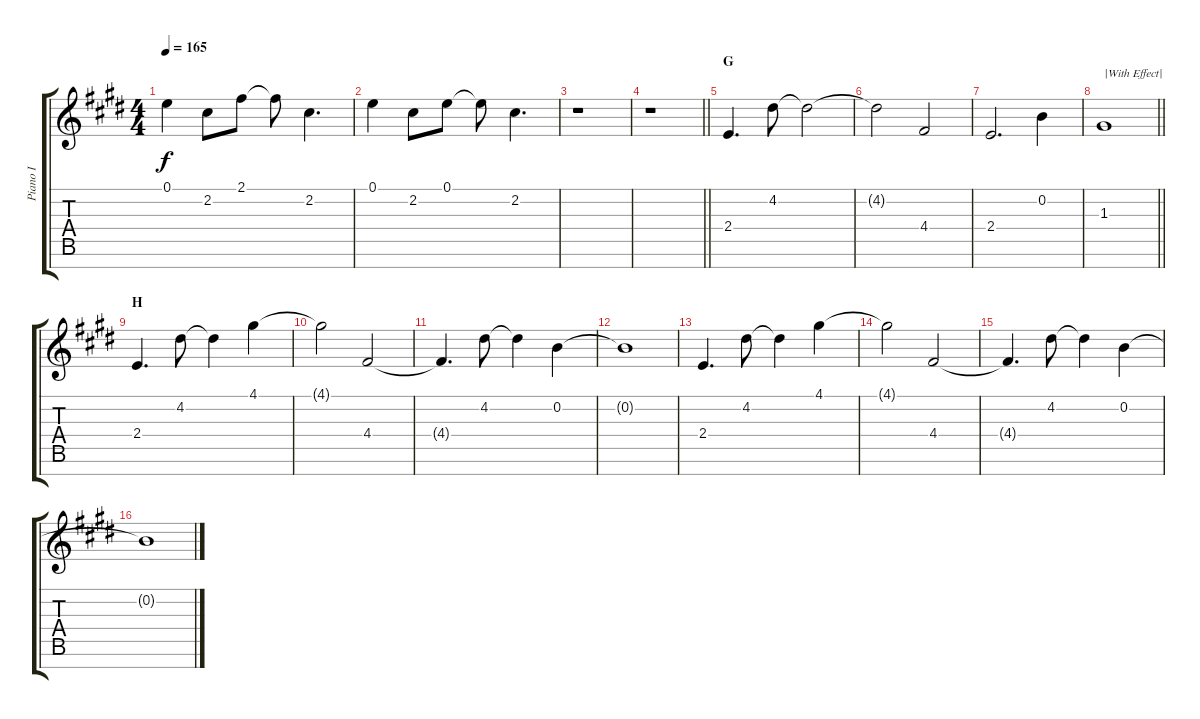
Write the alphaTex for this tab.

\track ("Piano I" "Piano I") {instrument acousticgrandpiano}
\staff {score tabs}
\tuning (E5 B4 G4 D4 A3 E3 B2) {hide}
\ts (4 4)
\tempo 165
\clef g2
\ks e
0.1.4{dy f} 2.2.8 2.1.8 2.1{t}.8 2.2.4{d} |
0.1.4 2.2.8 0.1.8 0.1{t}.8 2.2.4{d} |
r.1 |
\barLineRight lightlight
r.1 |
\section ("" "G")
2.4.4{d} 4.2.8 4.2{t}.2 |
4.2{t}.2 4.4.2 |
2.4.2{d} 0.2.4 |
\barLineRight lightlight
1.3.1{txt "|With Effect|"} |
\section ("" "H")
2.4.4{d} 4.2.8 4.2{t}.4 4.1.4 |
4.1{t}.2 4.4.2 |
4.4{t}.4{d} 4.2.8 4.2{t}.4 0.2.4 |
0.2{t}.1 |
2.4.4{d} 4.2.8 4.2{t}.4 4.1.4 |
4.1{t}.2 4.4.2 |
4.4{t}.4{d} 4.2.8 4.2{t}.4 0.2.4 |
0.2{t}.1
